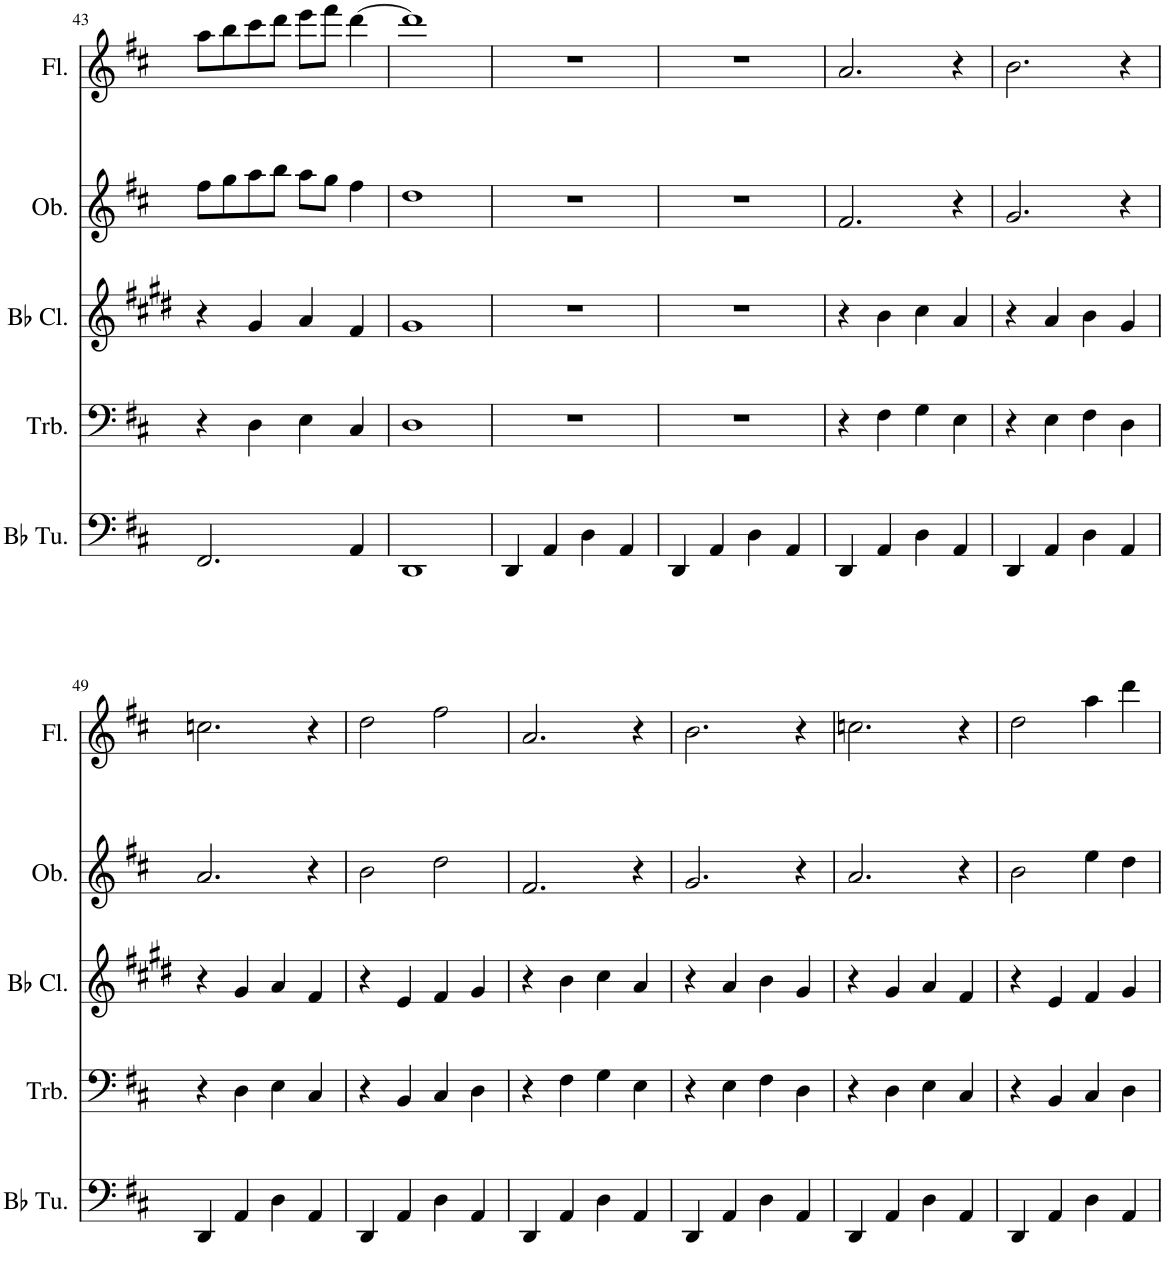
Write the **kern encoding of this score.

**kern	**kern	**kern	**kern	**kern
*part5	*part4	*part3	*part2	*part1
*staff5	*staff4	*staff3	*staff2	*staff1
*I"Bb Tuba	*I"Trombone	*I"Bb Clarinet	*I"Oboe	*I"Flute
*I'Bb Tu.	*I'Trb.	*I'Bb Cl.	*I'Ob.	*I'Fl.
!!LO:PB:g=z
*clefF4	*clefF4	*clefG2	*clefG2	*clefG2
*	*	*Trd1c2	*	*
*k[f#c#]	*k[f#c#]	*k[f#c#g#d#]	*k[f#c#]	*k[f#c#]
*M4/4	*M4/4	*M4/4	*M4/4	*M4/4
=43	=43	=43	=43	=43
2.FF#/	4r	4r	8ff#\L	8aa\L
.	.	.	8gg\	8bb\
.	4D\	4g#/	8aa\	8ccc#\
.	.	.	8bb\J	8ddd\J
.	4E\	4a/	8aa\L	8eee\L
.	.	.	8gg\J	8fff#\J
4AA/	4C#/	4f#/	4ff#\	[4ddd\
=44	=44	=44	=44	=44
1DD	1D	1g#	1dd	1ddd]
=45	=45	=45	=45	=45
4DD/	1r	1r	1r	1r
4AA/	.	.	.	.
4D\	.	.	.	.
4AA/	.	.	.	.
=46	=46	=46	=46	=46
4DD/	1r	1r	1r	1r
4AA/	.	.	.	.
4D\	.	.	.	.
4AA/	.	.	.	.
=47	=47	=47	=47	=47
4DD/	4r	4r	2.f#/	2.a/
4AA/	4F#\	4b\	.	.
4D\	4G\	4cc#\	.	.
4AA/	4E\	4a/	4r	4r
=48	=48	=48	=48	=48
4DD/	4r	4r	2.g/	2.b\
4AA/	4E\	4a/	.	.
4D\	4F#\	4b\	.	.
4AA/	4D\	4g#/	4r	4r
!!LO:LB:g=z
=49	=49	=49	=49	=49
4DD/	4r	4r	2.a/	2.ccn\
4AA/	4D\	4g#/	.	.
4D\	4E\	4a/	.	.
4AA/	4C#/	4f#/	4r	4r
=50	=50	=50	=50	=50
4DD/	4r	4r	2b\	2dd\
4AA/	4BB/	4e/	.	.
4D\	4C#/	4f#/	2dd\	2ff#\
4AA/	4D\	4g#/	.	.
=51	=51	=51	=51	=51
4DD/	4r	4r	2.f#/	2.a/
4AA/	4F#\	4b\	.	.
4D\	4G\	4cc#\	.	.
4AA/	4E\	4a/	4r	4r
=52	=52	=52	=52	=52
4DD/	4r	4r	2.g/	2.b\
4AA/	4E\	4a/	.	.
4D\	4F#\	4b\	.	.
4AA/	4D\	4g#/	4r	4r
=53	=53	=53	=53	=53
4DD/	4r	4r	2.a/	2.ccn\
4AA/	4D\	4g#/	.	.
4D\	4E\	4a/	.	.
4AA/	4C#/	4f#/	4r	4r
=54	=54	=54	=54	=54
4DD/	4r	4r	2b\	2dd\
4AA/	4BB/	4e/	.	.
4D\	4C#/	4f#/	4ee\	4aa\
4AA/	4D\	4g#/	4dd\	4ddd\
=	=	=	=	=
*-	*-	*-	*-	*-
